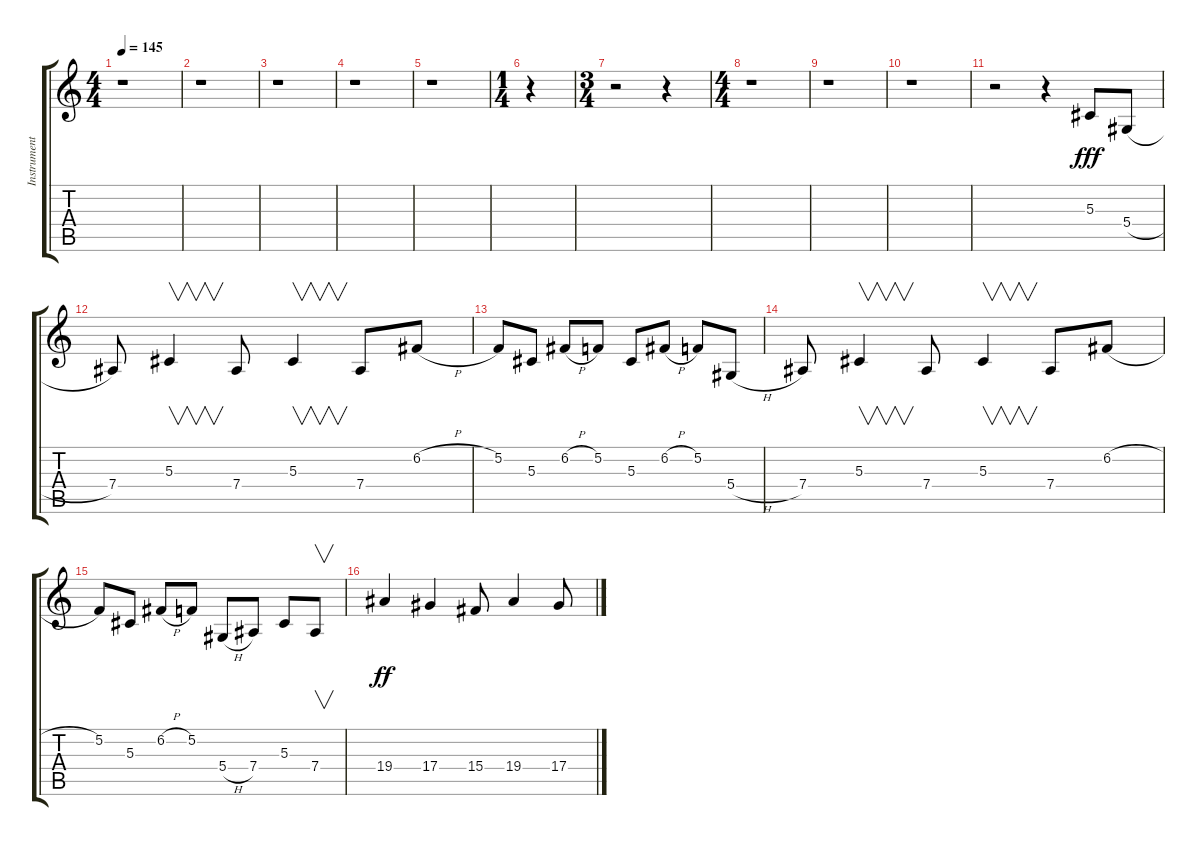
\track ("Instrument1" "Instrument") {instrument piccolo}
\staff {score tabs}
\tuning (F4 C4 Ab3 Eb3 Bb2 F2) {hide}
\ts (4 4)
\tempo 145
\clef g2
\ks c
r.1{dy f} |
r.1 |
r.1 |
r.1 |
r.1 |
\ts (1 4)
r.4 |
\ts (3 4)
r.2 r.4 |
\ts (4 4)
r.1 |
r.1 |
r.1 |
r.2 r.4 5.3.8{dy fff} 5.4{h}.8 |
7.4.8 5.3.4{v} 7.4.8 5.3.4{v} 7.4.8 6.2{h}.8 |
5.2.8 5.3.8 6.2{h}.8 5.2.8 5.3.8 6.2{h}.8 5.2.8 5.4{h}.8 |
7.4.8 5.3.4{v} 7.4.8 5.3.4{v} 7.4.8 6.2{h}.8 |
5.2.8 5.3.8 6.2{h}.8 5.2.8 5.4{h}.8 7.4.8 5.3.8 7.4.8{v} |
19.4.4{dy ff} 17.4.4 15.4.8 19.4.4 17.4.8
